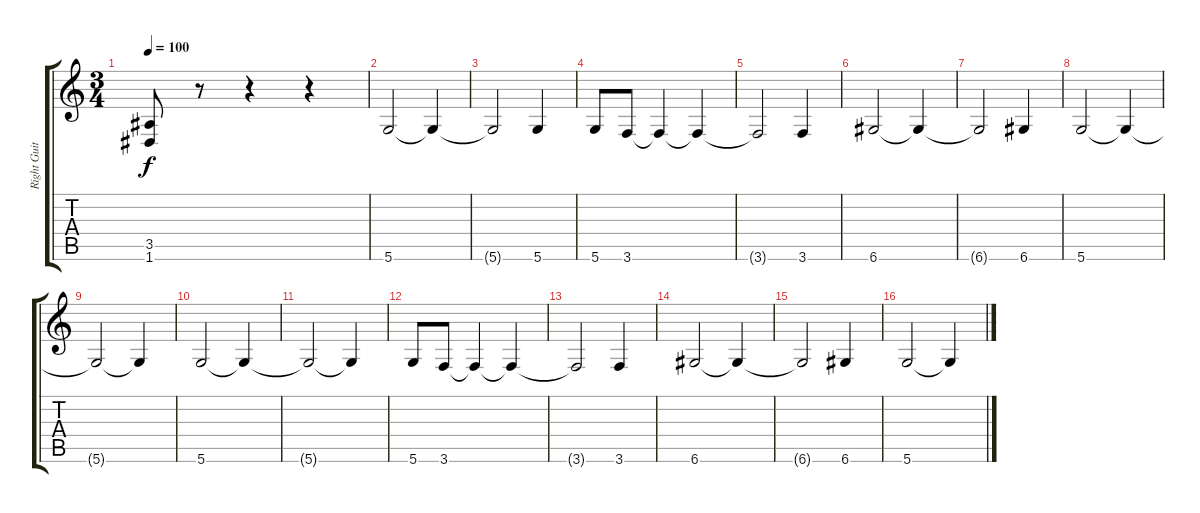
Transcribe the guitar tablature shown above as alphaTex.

\track ("Right Guitar" "Right Guit") {instrument distortionguitar}
\staff {score tabs}
\tuning (D4 A3 F3 C3 G2 D2) {hide}
\ts (3 4)
\tempo 100
\clef g2
\ks c
(3.5 1.6).8{dy f} r.8 r.4 r.4 |
5.6.2 5.6{t}.4 |
5.6{t}.2 5.6.4 |
5.6.8 3.6.8 3.6{t}.4 3.6{t}.4 |
3.6{t}.2 3.6.4 |
6.6.2 6.6{t}.4 |
6.6{t}.2 6.6.4 |
5.6.2 5.6{t}.4 |
5.6{t}.2 5.6{t}.4 |
5.6.2 5.6{t}.4 |
5.6{t}.2 5.6{t}.4 |
5.6.8 3.6.8 3.6{t}.4 3.6{t}.4 |
3.6{t}.2 3.6.4 |
6.6.2 6.6{t}.4 |
6.6{t}.2 6.6.4 |
5.6.2 5.6{t}.4
